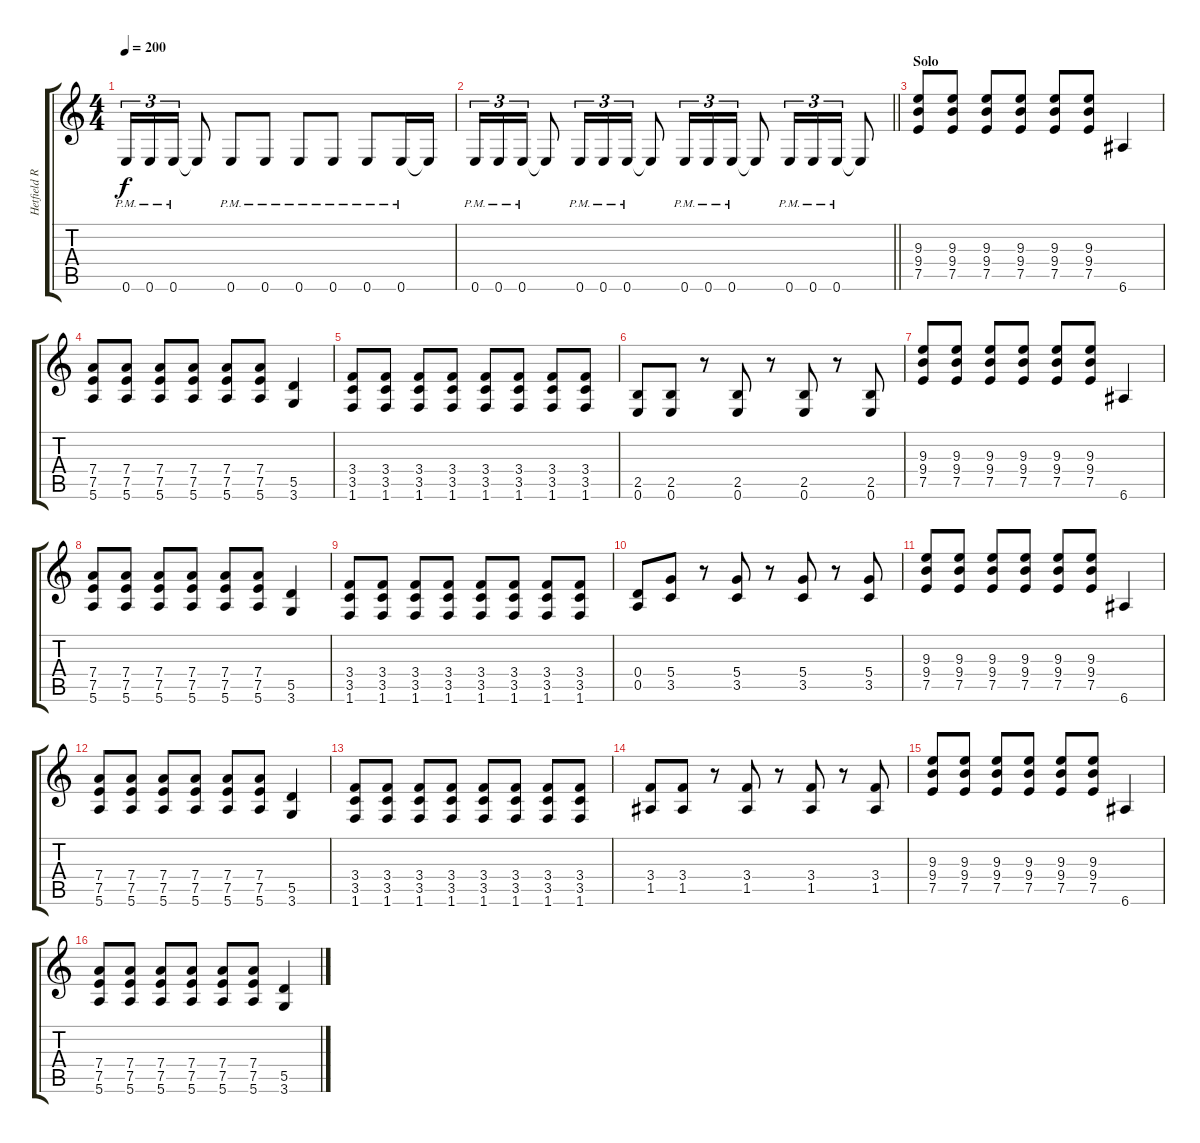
\track ("Hetfield Rhythm" "Hetfield R") {instrument distortionguitar}
\staff {score tabs}
\tuning (E4 B3 G3 D3 A2 E2) {hide}
\ts (4 4)
\tempo 200
\clef g2
\ks c
0.6{pm}.16{tu (3 2) dy f} 0.6{pm}.16{tu (3 2)} 0.6{pm}.16{tu (3 2)} 0.6{t}.8 0.6{pm}.8 0.6{pm}.8 0.6{pm}.8 0.6{pm}.8 0.6{pm}.8 0.6{pm}.16 0.6{t}.16 |
\barLineRight lightlight
0.6{pm}.16{tu (3 2)} 0.6{pm}.16{tu (3 2)} 0.6{pm}.16{tu (3 2)} 0.6{t}.8 0.6{pm}.16{tu (3 2)} 0.6{pm}.16{tu (3 2)} 0.6{pm}.16{tu (3 2)} 0.6{t}.8 0.6{pm}.16{tu (3 2)} 0.6{pm}.16{tu (3 2)} 0.6{pm}.16{tu (3 2)} 0.6{t}.8 0.6{pm}.16{tu (3 2)} 0.6{pm}.16{tu (3 2)} 0.6{pm}.16{tu (3 2)} 0.6{t}.8 |
\section ("" "Solo")
(9.3 9.4 7.5).8 (9.3 9.4 7.5).8 (9.3 9.4 7.5).8 (9.3 9.4 7.5).8 (9.3 9.4 7.5).8 (9.3 9.4 7.5).8 6.6.4 |
(7.4 7.5 5.6).8 (7.4 7.5 5.6).8 (7.4 7.5 5.6).8 (7.4 7.5 5.6).8 (7.4 7.5 5.6).8 (7.4 7.5 5.6).8 (5.5 3.6).4 |
(3.4 3.5 1.6).8 (3.4 3.5 1.6).8 (3.4 3.5 1.6).8 (3.4 3.5 1.6).8 (3.4 3.5 1.6).8 (3.4 3.5 1.6).8 (3.4 3.5 1.6).8 (3.4 3.5 1.6).8 |
(2.5 0.6).8 (2.5 0.6).8 r.8 (2.5 0.6).8 r.8 (2.5 0.6).8 r.8 (2.5 0.6).8 |
(9.3 9.4 7.5).8 (9.3 9.4 7.5).8 (9.3 9.4 7.5).8 (9.3 9.4 7.5).8 (9.3 9.4 7.5).8 (9.3 9.4 7.5).8 6.6.4 |
(7.4 7.5 5.6).8 (7.4 7.5 5.6).8 (7.4 7.5 5.6).8 (7.4 7.5 5.6).8 (7.4 7.5 5.6).8 (7.4 7.5 5.6).8 (5.5 3.6).4 |
(3.4 3.5 1.6).8 (3.4 3.5 1.6).8 (3.4 3.5 1.6).8 (3.4 3.5 1.6).8 (3.4 3.5 1.6).8 (3.4 3.5 1.6).8 (3.4 3.5 1.6).8 (3.4 3.5 1.6).8 |
(0.4 0.5).8 (5.4 3.5).8 r.8 (5.4 3.5).8 r.8 (5.4 3.5).8 r.8 (5.4 3.5).8 |
(9.3 9.4 7.5).8 (9.3 9.4 7.5).8 (9.3 9.4 7.5).8 (9.3 9.4 7.5).8 (9.3 9.4 7.5).8 (9.3 9.4 7.5).8 6.6.4 |
(7.4 7.5 5.6).8 (7.4 7.5 5.6).8 (7.4 7.5 5.6).8 (7.4 7.5 5.6).8 (7.4 7.5 5.6).8 (7.4 7.5 5.6).8 (5.5 3.6).4 |
(3.4 3.5 1.6).8 (3.4 3.5 1.6).8 (3.4 3.5 1.6).8 (3.4 3.5 1.6).8 (3.4 3.5 1.6).8 (3.4 3.5 1.6).8 (3.4 3.5 1.6).8 (3.4 3.5 1.6).8 |
(3.4 1.5).8 (3.4 1.5).8 r.8 (3.4 1.5).8 r.8 (3.4 1.5).8 r.8 (3.4 1.5).8 |
(9.3 9.4 7.5).8 (9.3 9.4 7.5).8 (9.3 9.4 7.5).8 (9.3 9.4 7.5).8 (9.3 9.4 7.5).8 (9.3 9.4 7.5).8 6.6.4 |
(7.4 7.5 5.6).8 (7.4 7.5 5.6).8 (7.4 7.5 5.6).8 (7.4 7.5 5.6).8 (7.4 7.5 5.6).8 (7.4 7.5 5.6).8 (5.5 3.6).4
